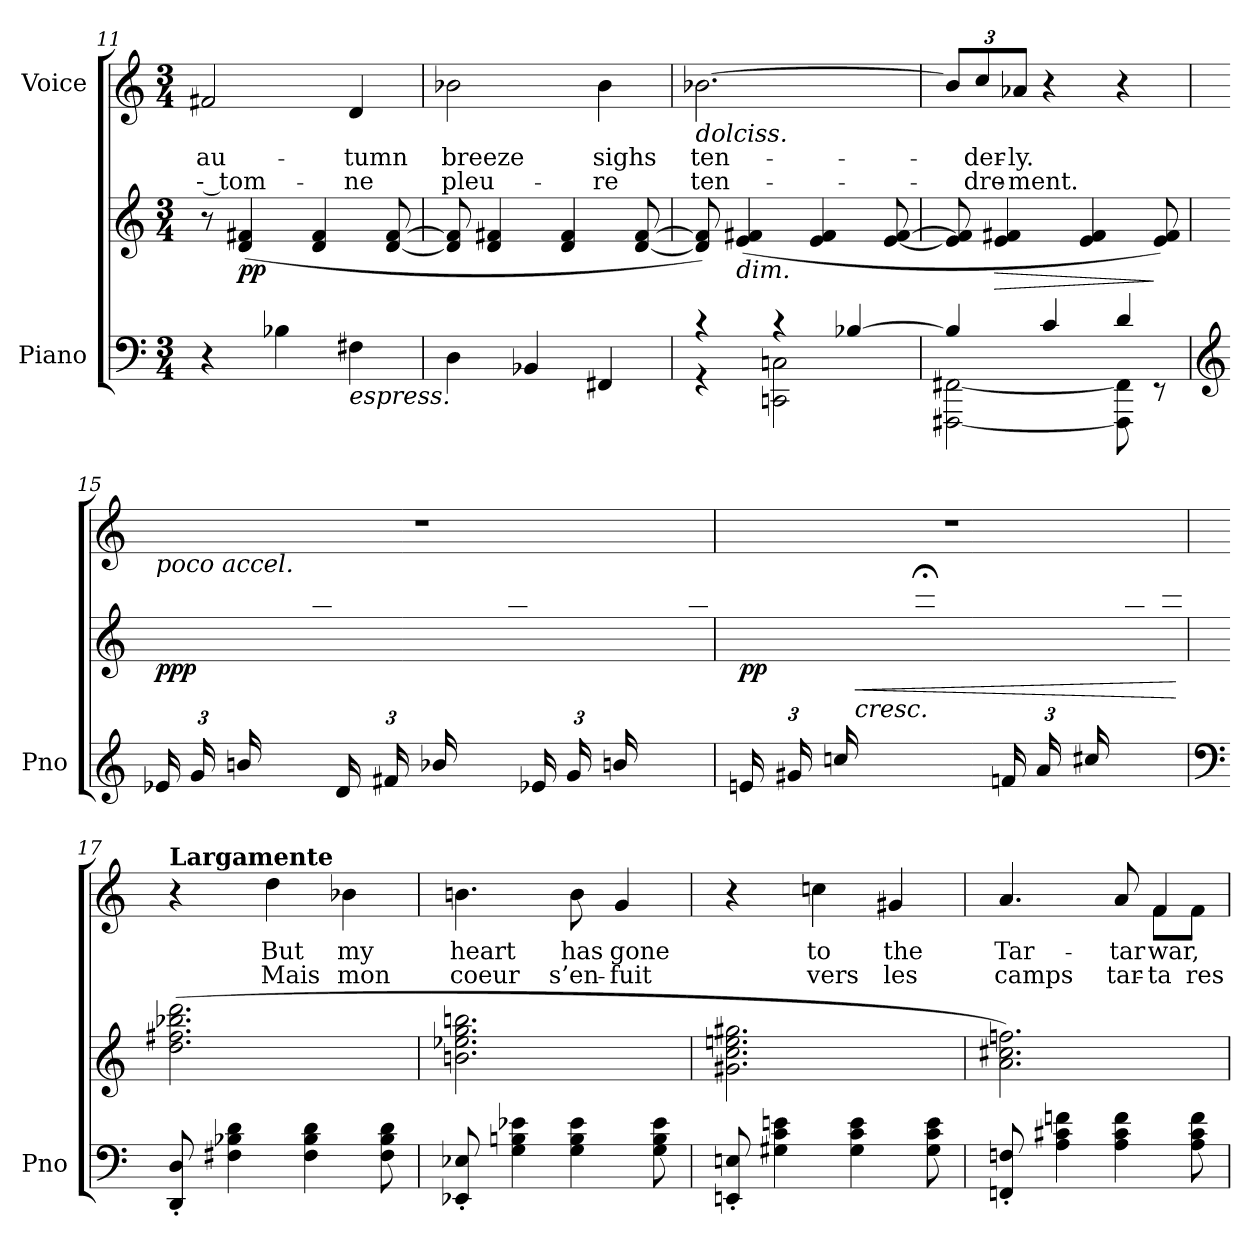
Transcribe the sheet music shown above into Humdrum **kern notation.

**kern	**kern	**dynam	**kern	**text	**text	**dynam
*part2	*part2	*part2	*part1	*part1	*part1	*part1
*staff3	*staff2	*staff2/3	*staff1	*staff1	*staff1	*staff1
*I"Piano	*	*	*I"Voice	*	*	*
*I'Pno	*	*	*	*	*	*
!!LO:LB:g=z
*clefF4	*clefG2	*	*clefG2	*	*	*
*k[]	*k[]	*	*k[]	*	*	*
*M3/4	*M3/4	*	*M3/4	*	*	*
=11	=11	=11	=11	=11	=11	=11
!	!	!	!	!LO:LY:b	!LO:LY:b	!
4r	8r	.	2f#X/	au-	-- tom-	.
!	!	!LO:DY:b	!	!	!	!
.	(4d/ 4f#X/	pp	.	.	.	.
4B-X\	.	.	.	.	.	.
.	4d/ 4f#/	.	.	.	.	.
!LO:TX:b:i:t=espress.	!	!	!	!	!	!
!	!	!	!	!LO:LY:b	!LO:LY:b	!
4F#X\	.	.	4d/	-tumn	-ne	.
.	[8d/ [8f#/	.	.	.	.	.
=12	=12	=12	=12	=12	=12	=12
!	!	!	!	!LO:LY:b	!LO:LY:b	!
4D\	8d/] 8f#/]	.	2b-X\	breeze	pleu-	.
.	4d/ 4f#X/	.	.	.	.	.
4BB-X/	.	.	.	.	.	.
.	4d/ 4f#/	.	.	.	.	.
!	!	!	!	!LO:LY:b	!LO:LY:b	!
4FF#X/	.	.	4b-\	sighs	-re	.
.	[8d/ [8f#/	.	.	.	.	.
=13	=13	=13	=13	=13	=13	=13
*^	*	*	*	*	*	*
!	!	!	!	!LO:TX:b:i:t=dolciss.	!	!	!
!	!	!	!	!	!LO:LY:b	!LO:LY:b	!
4r	4r	8d/] 8f#/])	.	[2.b-X\	ten-	ten-	.
!	!	!LO:TX:b:i:t=dim.	!	!	!	!	!
.	.	(>4e/ 4f#X/	.	.	.	.	.
4r	2CCn\ 2Cn\	.	.	.	.	.	.
.	.	4e/ 4f#/	.	.	.	.	.
[4B-X/	.	.	.	.	.	.	.
.	.	[8e/ [8f#/	.	.	.	.	.
=14	=14	=14	=14	=14	=14	=14	=14
4B-/]	[2FFF#X\ [2FF#X\	8e/] 8f#/]	.	12b-/L]	.	.	.
!	!	!	!	!	!LO:LY:b	!LO:LY:b	!
.	.	.	.	12cc/	-der-	-dre-	.
!	!	!	!LO:HP:b	!	!	!	!
.	.	4e/ 4f#X/	>	.	.	.	.
!	!	!	!	!	!LO:LY:b	!LO:LY:b	!
.	.	.	.	12a-X/J	-ly.	-ment.	.
4c/	.	.	.	4r	.	.	.
.	.	4e/ 4f#/	.	.	.	.	.
4d/	8FFF#\] 8FF#\]	.	.	4r	.	.	.
.	8r	8e/ 8f#/)	]	.	.	.	.
!!LO:LB:g=z
=15	=15	=15	=15	=15	=15	=15	=15
*clefG2	*	*	*	*	*	*	*
*Xbrackettup	*	*	*	*	*	*	*
!	!	!	!	!LO:TX:b:i:t=poco accel.	!	!	!
!	!	!	!LO:DY:b	!	!	!	!
(24e-X/LL	2.ryy	8ryy	ppp	2.r	.	.	.
24g/	.	.	.	.	.	.	.
24bn/	.	.	.	.	.	.	.
8ryy	.	24ee-X\	.	.	.	.	.
.	.	24gg\	.	.	.	.	.
.	.	24bbn\JJ)	.	.	.	.	.
(24d/LL	.	8ryy	.	.	.	.	.
24f#X/	.	.	.	.	.	.	.
24b-X/	.	.	.	.	.	.	.
8ryy	.	24dd\	.	.	.	.	.
.	.	24ff#X\	.	.	.	.	.
.	.	24bb-X\JJ)	.	.	.	.	.
(24e-X/LL	.	8ryy	.	.	.	.	.
24g/	.	.	.	.	.	.	.
24bn/	.	.	.	.	.	.	.
8ryy	.	24ee-X\	.	.	.	.	.
.	.	24gg\	.	.	.	.	.
.	.	24bbn\JJ)	.	.	.	.	.
!!LO:PB:g=z
=16	=16	=16	=16	=16	=16	=16	=16
!	!	!	!LO:DY:b	!	!	!	!
(24en/LL	2.ryy	8ryy	pp	2.r	.	.	.
24g#X/	.	.	.	.	.	.	.
24ccn/	.	.	.	.	.	.	.
!	!	!LO:TX:b:i:t=cresc.	!	!	!	!	!
!	!	!	!LO:HP:b	!	!	!	!
4.ryy	.	24een\	<	.	.	.	.
.	.	24gg#X\	.	.	.	.	.
.	.	24cccn;<\JJ)	.	.	.	.	.
.	.	4r	.	.	.	.	.
(24fn/LL	.	8ryy	.	.	.	.	.
24a/	.	.	.	.	.	.	.
24cc#X/	.	.	.	.	.	.	.
8ryy	.	24ffn\	.	.	.	.	.
.	.	24aa\	.	.	.	.	.
.	.	24ccc#X\JJ)	.	.	.	.	.
*v	*v	*	*	*	*	*	*
.	.	[	.	.	.	.
!!LO:PB:g=z
=17	=17	=17	=17	=17	=17	=17
*clefF4	*	*	*	*	*	*
!	!	!	!LO:TX:a:B:t=Largamente	!	!	!
!	!	!LO:DY:b	!	!	!	!
!	!	!LO:DY:n=1:b	!	!	!	!
8DD/' 8D/'	(2.dd\ 2.ff#X\ 2.bb-X\ 2.ddd\	p other-dynamics	4r	.	.	.
4F#X\ 4B-X\ 4d\	.	.	.	.	.	.
!	!	!	!	!LO:LY:b	!LO:LY:b	!LO:DY:a
!	!	!	!	!	!	!LO:DY:n=1:a
.	.	.	4dd\	But	Mais	mf other-dynamics
4F#\ 4B-\ 4d\	.	.	.	.	.	.
!	!	!	!	!LO:LY:b	!LO:LY:b	!
.	.	.	4b-X\	my	mon	.
8F#\ 8B-\ 8d\	.	.	.	.	.	.
=18	=18	=18	=18	=18	=18	=18
!	!	!	!	!LO:LY:b	!LO:LY:b	!
8EE-X/' 8E-X/'	2.bn\ 2.ee-X\ 2.gg\ 2.bbn\	.	4.bn\	heart	coeur	.
4G\ 4Bn\ 4e-X\	.	.	.	.	.	.
!	!	!	!	!LO:LY:b	!LO:LY:b	!
4G\ 4B\ 4e-\	.	.	8b\	has	s’en-	.
!	!	!	!	!LO:LY:b	!LO:LY:b	!
.	.	.	4g/	gone	-fuit	.
8G\ 8B\ 8e-\	.	.	.	.	.	.
=19	=19	=19	=19	=19	=19	=19
8EEn/' 8En/'	2.g#X\ 2.cc\ 2.een\ 2.gg#X\	.	4r	.	.	.
4G#X\ 4c\ 4en\	.	.	.	.	.	.
!	!	!	!	!LO:LY:b	!LO:LY:b	!
.	.	.	4ccn\	to	vers	.
4G#\ 4c\ 4e\	.	.	.	.	.	.
!	!	!	!	!LO:LY:b	!LO:LY:b	!
.	.	.	4g#X/	the	les	.
8G#\ 8c\ 8e\	.	.	.	.	.	.
=20	=20	=20	=20	=20	=20	=20
!	!	!	!	!LO:LY:b	!LO:LY:b	!
*	*	*	*^	*	*	*
8FFn/' 8Fn/'	2.a\ 2.cc#X\ 2.ffn\)	.	4.a/	2ryy	Tar-	camps	.
4A\ 4c#X\ 4fn\	.	.	.	.	.	.	.
!	!	!	!	!	!LO:LY:b	!LO:LY:b	!
4A\ 4c#\ 4f\	.	.	8a/	.	-tar	tar-	.
!	!	!	!	!	!LO:LY:b	!LO:LY:b	!
.	.	.	4f/	8f\L	war,	-ta	.
!	!	!	!	!	!	!LO:LY:b	!
8A\ 8c#\ 8f\	.	.	.	8f!\J	.	- res	.
*	*	*	*v	*v	*	*	*
=	=	=	=	=	=	=
*-	*-	*-	*-	*-	*-	*-
